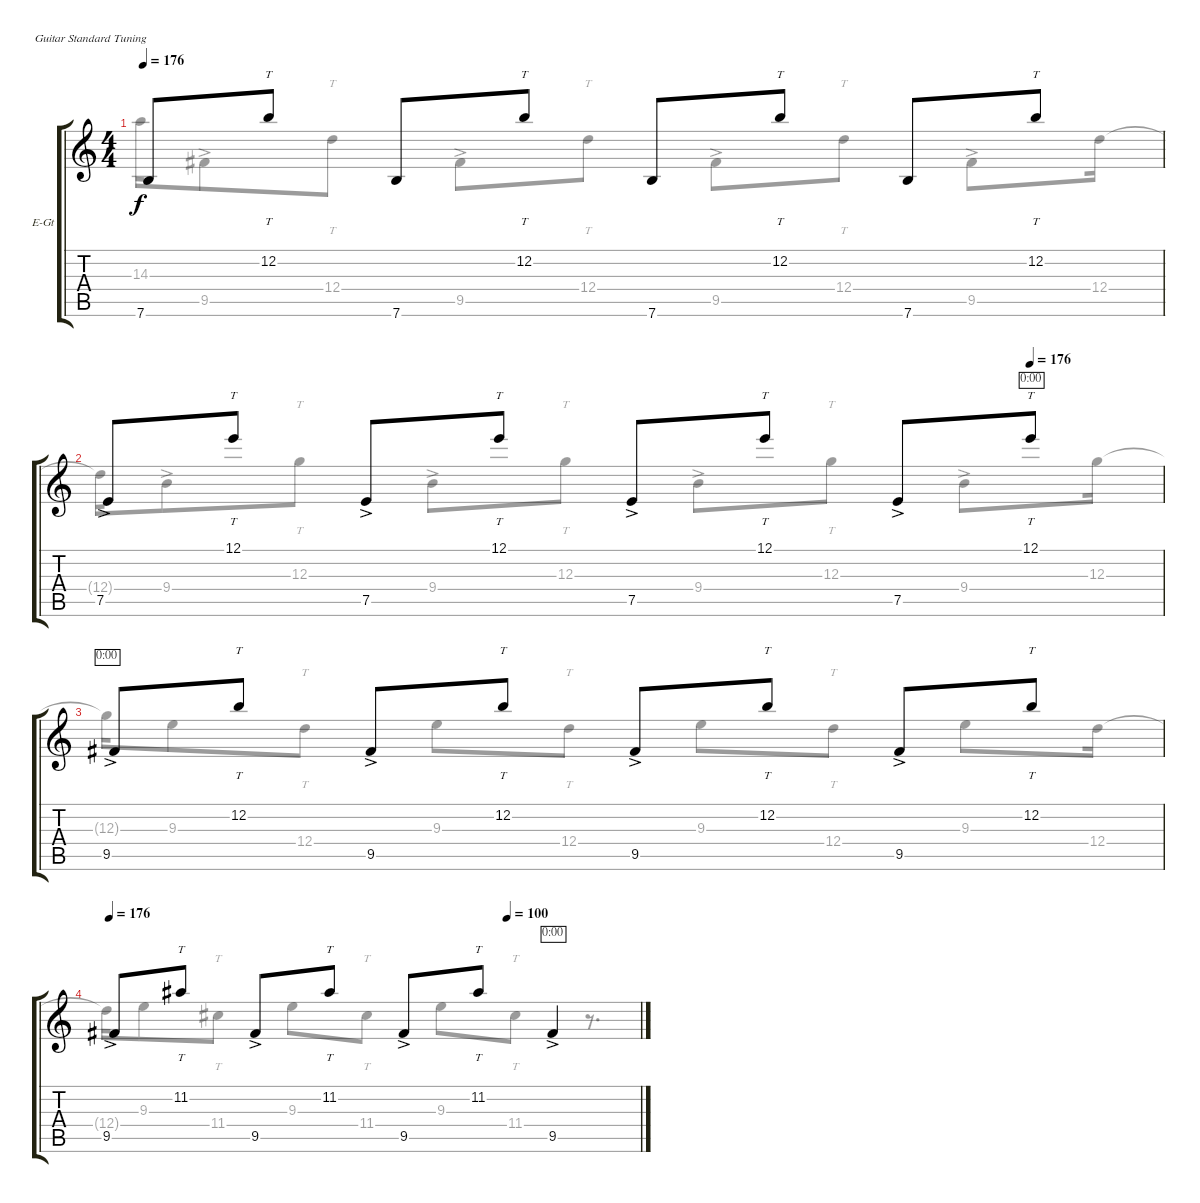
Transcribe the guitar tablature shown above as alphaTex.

\bracketExtendMode groupsimilarinstruments
\firstSystemTrackNameOrientation horizontal
\otherSystemsTrackNameOrientation horizontal
\track ("Piste 1" "E-Gt") {instrument electricguitarjazz}
\staff {score tabs}
\tuning (E4 B3 G3 D3 A2 E2)
\voice
\ts (4 4)
\tempo 176
\clef g2
\ks c
7.6.8{dy f} 12.2.8{tt} 7.6.8 12.2.8{tt} 7.6.8 12.2.8{tt} 7.6.8 12.2.8{tt} |
\tempo (176 0.875)
7.5{ac}.8 12.1.8{tt} 7.5{ac}.8 12.1.8{tt} 7.5{ac}.8 12.1.8{tt} 7.5{ac}.8 12.1.8{tt timer} |
9.5{ac}.8{timer} 12.2.8{tt} 9.5{ac}.8 12.2.8{tt} 9.5{ac}.8 12.2.8{tt} 9.5{ac}.8 12.2.8{tt} |
\tempo 176
\tempo (100 0.75)
9.5{ac}.8 11.2.8{tt} 9.5{ac}.8 11.2.8{tt} 9.5{ac}.8 11.2.8{tt} 9.5{ac}.4{timer}
\voice
\clef g2
\ottava regular
\simile none
\ks c
14.3{t}.16{dy f} 9.5{ac}.8 12.4.8{tt} 9.5{ac}.8 12.4.8{tt} 9.5{ac}.8 12.4.8{tt} 9.5{ac}.8 12.4.16 |
12.4{t}.16 9.4{ac}.8 12.3.8{tt} 9.4{ac}.8 12.3.8{tt} 9.4{ac}.8 12.3.8{tt} 9.4{ac}.8 12.3.16 |
12.3{t}.16 9.3.8 12.4.8{tt} 9.3.8 12.4.8{tt} 9.3.8 12.4.8{tt} 9.3.8 12.4.16 |
12.4{t}.16 9.3.8 11.4.8{tt} 9.3.8 11.4.8{tt} 9.3.8 11.4.8{tt} r.8{d}
